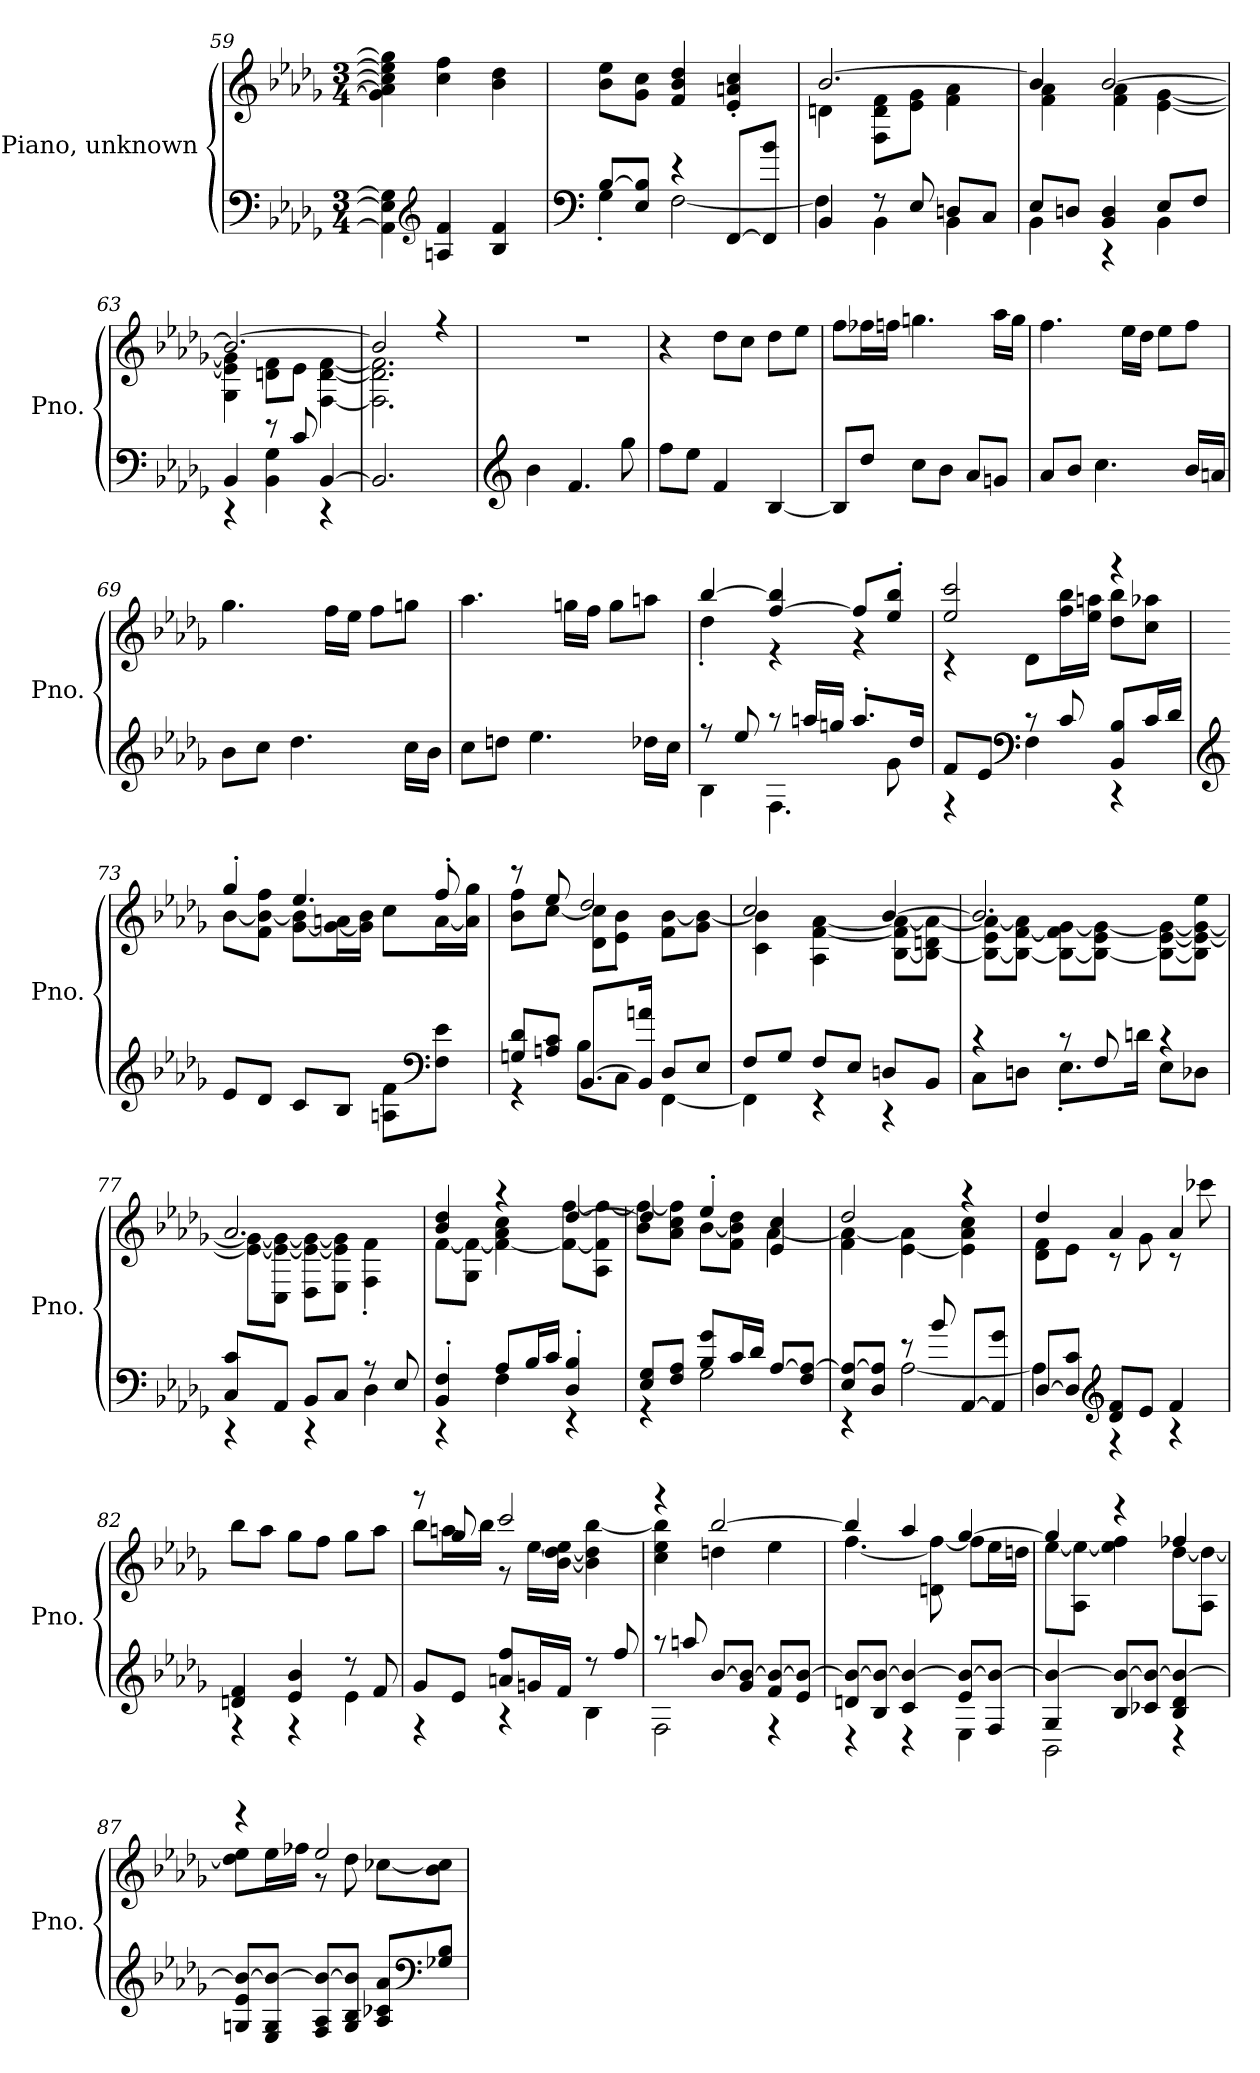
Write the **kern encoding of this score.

**kern	**kern
*part1	*part1
*staff2	*staff1
*I"Piano, unknown	*
*I'Pno.	*
!!LO:LB:g=z
*clefF4	*clefG2
*k[b-e-a-d-g-]	*k[b-e-a-d-g-]
*M3/4	*M3/4
=59	=59
4AA\] 4E-\] 4G-\]	4g-\] 4a\] 4cc\] 4ee-\] 4gg-\]
*clefG2	*
4An/ 4f/	4cc\ 4ff\
4B-/ 4f/	4b-\ 4dd-\
=60	=60
*clefF4	*
*^	*
[8B-/L	4G-'\	8b-\ 8ee-\L
8E-/ 8B-/]J	.	8g-\ 8cc\J
4r	[2F\	4f/ 4b-/ 4dd-/
[8FF/L	.	4e-/' 4an/' 4cc/'
8FF/] 8b-/J	.	.
=61	=61	=61
*	*	*^
4BB-/	4F\]	[2.b-/	4dn\
8r	4BB-\	.	8F\ 8d\ 8f\L
8E-/	.	.	8e-\ 8g-\J
8Dn/L	4BB-\	.	4f\ 4a-\
8C/J	.	.	.
=62	=62	=62	=62
8E-/L	4BB-\	4b-/]	4f\ 4a-\
8Dn/J	.	.	.
4BB-/ 4D/	4r	[2b-/	4f\ 4a-\
8E-/L	4BB-\	.	[4e-\ [4g-\
8F/J	.	.	.
=63	=63	=63	=63
4BB-/	4r	2.b-/_	4G-\ 4e-\] 4g-\]
8r	4BB-\ 4G-\	.	8dn\ 8f\L
8c/	.	.	8e-\J
[4BB-/	4r	.	[4F\ [4d\ [4f\
*v	*v	*	*
=64	=64	=64
2.BB-/]	2b-/]	2.F\] 2.d\] 2.f\]
.	4r	.
*	*v	*v
!!LO:PB:g=z
=65	=65
*clefG2	*
4b-\	2.r
4.f/	.
8gg-\	.
=66	=66
8ff\L	4r
8ee-\J	.
4f/	8dd-\L
.	8cc\J
[4B-/	8dd-\L
.	8ee-\J
=67	=67
8B-/L]	8ff\L
8dd-/J	16ff-X\L
.	16ffn\JJ
8cc\L	4.ggn\
8b-\J	.
8a-/L	.
8gn/J	16aa-\LL
.	16gg\JJ
=68	=68
8a-/L	4.ff\
8b-/J	.
4.cc\	.
.	16ee-\LL
.	16dd-\JJ
.	8ee-\L
16b-/LL	8ff\J
16an/JJ	.
=69	=69
8b-\L	4.gg-\
8cc\J	.
4.dd-\	.
.	16ff\LL
.	16ee-\JJ
.	8ff\L
16cc\LL	8ggn\J
16b-\JJ	.
!!LO:LB:g=z
=70	=70
8cc\L	4.aa-\
8ddn\J	.
4.ee-\	.
.	16ggn\LL
.	16ff\JJ
.	8gg\L
16dd-X\LL	8aan\J
16cc\JJ	.
=71	=71
*^	*^
8r	4B-\	[4bb-/	4dd-'\
8ee-/	.	.	.
8r	4.F\	[4ff/ 4bb-/]	4r
16aan/LL	.	.	.
16ggn/JJ	.	.	.
8.aa'/L	.	8ff/L]	4r
.	8g-\	8ee-/' 8bb-/'J	.
16dd-/Jk	.	.	.
=72	=72	=72	=72
8f/L	4r	2ee-/ 2ccc/	4r
8e-/J	.	.	.
*clefF4	*	*	*
8r	4F\	.	8d-\L
8c/	.	.	16ff\ 16bb-\L
.	.	.	16ee-\ 16aan\JJ
8BB-/ 8B-/L	4r	4r	8dd-\ 8bb-\L
16c/L	.	.	8cc\ 8aa-X\J
16d-/JJ	.	.	.
*v	*v	*	*
!!LO:LB:g=z	!!
=73	=73	=73
*clefG2	*	*
8e-/L	4gg-'/	[8b-\L
8d-/J	.	8f\ 8b-\_ 8ff\J
8c/L	4.ee-/	[8g-\ 8b-\]L
8B-/J	.	16g-\_ 16an\L
.	.	16g-\] 16b-\JJ
8An\ 8f\L	.	8cc\L
*clefF4	*	*
8F\ 8e-\J	8ff'/	[16a\L
.	.	16a\] 16gg-\JJ
=74	=74	=74
*^	*	*
8Gn/ 8d-/L	4r	8r	8b-\ 8ff\L
8An/ 8c/J	.	8ee-/	[8cc\J
[8.BB-/L	8B-\L	2dd-/	8d-\ 8cc\]L
.	8C\J	.	8e-\' 8b-\'J
16BB-/] 16an/Jk	.	.	.
8D-/L	[4FF\	.	8f\ [8b-\L
8E-/J	.	.	8g-\ 8b-\_J
=75	=75	=75	=75
8F/L	4FF\]	2cc/	4c\ 4b-\]
8G-/J	.	.	.
8F/L	4r	.	4A-\ [4f\ [4a-\
8E-/J	.	.	.
8Dn/L	4r	[4b-/	[8B-\ 8f\] 8a-\_L
8BB-/J	.	.	8B-\_ 8dn\ 8a-\_J
!!LO:LB:g=z	!!
=76	=76	=76	=76
4r	8C\L	2.b-/]	8B-\_ 8e-\ 8a-\_L
.	8Dn\J	.	8B-\_ [8f\ 8a-\]J
8r	8.E-'\L	.	8B-\_ 8f\] [8g-\L
8F/	.	.	8B-\_ 8e-\ 8g-\_J
.	16dn\Jk	.	.
4r	8E-\L	.	8B-\_ [8e-\ 8g-\_L
.	8D-X\J	.	8B-\] 8e-\_ 8g-\_ 8ee-\J
=77	=77	=77	=77
8C/ 8c/L	4r	2.a-/	8e-\_ 8g-\_L
8AA-/J	.	.	8C\ 8e-\_ 8g-\_J
8BB-/L	4r	.	8D-\ 8e-\_ 8g-\_L
8C/J	.	.	8E-\ 8e-\] 8g-\]J
8r	4D-\	.	4F\' 4f\'
8E-/	.	.	.
=78	=78	=78	=78
4BB-/' 4F/'	4r	4b-/ 4dd-/	[8f\L
.	.	.	8G-\ 8f\_J
8A-/L	4F\	4r	4f\_ 4a-\ 4cc\
16B-/L	.	.	.
16c/JJ	.	.	.
4D-/' 4B-/'	4r	[4dd-/	8f\_ [8ff\L
.	.	.	8A-\ 8f\] 8ff\_J
!!LO:LB:g=z	!!
=79	=79	=79	=79
8E-/ 8G-/L	4r	4dd-/]	8b-\ 8ff\_L
8F/ 8A-/J	.	.	8a-\ 8cc\ 8ff\]J
8B-/ 8g-/L	2G-\	4ee-'/	[8b-\L
16c/L	.	.	8f\ 8b-\] 8dd-\J
16d-/JJ	.	.	.
[8A-/L	.	4e-/ 4cc/	[4a-\
8F/ 8A-/_J	.	.	.
=80	=80	=80	=80
8E-/ 8A-/_L	4r	2dd-/	4f\ 4a-\_
8D-/ 8A-/]J	.	.	.
8r	[2A-\	.	[4e-\ 4a-\]
8b-/	.	.	.
[8AA-/L	.	4r	4e-\] 4a-\ 4cc\
8AA-/] 8g-/J	.	.	.
=81	=81	=81	=81
[8D-/L	4A-\]	4dd-/	8d-\ 8f\L
8D-/] 8c/J	.	.	8e-\J
*clefG2	*	*	*
8d-/ 8f/L	4r	4a-/	8r
8e-/J	.	.	8g-\
4f/	4r	4a-/	8r
.	.	.	8ccc-X\
*	*	*v	*v
=82	=82	=82
4dn/ 4f/	4r	8bb-\L
.	.	8aa-\J
4e-/ 4b-/	4r	8gg-\L
.	.	8ff\J
8r	4e-\	8gg-\L
8f/	.	8aa-\J
!!LO:LB:g=z
=83	=83	=83
*	*	*^
8g-/L	4r	8r	8bb-\L
8e-/J	.	8gg-/	16aan\L
.	.	.	16bb-\JJ
8an/ 8ff/L	4r	2ccc/	8r
16gn/L	.	.	[16ee-\LL
16f/JJ	.	.	[16b-\ [16dd-\ 16ee-\]JJ
8r	4B-\	.	4b-\] 4dd-\] [4bb-\
8ff/	.	.	.
=84	=84	=84	=84
8r	2F\	4r	4cc\ 4ee-\ 4bb-\]
8aan/	.	.	.
[8b-/L	.	[2bb-/	4ddn\
8g-/ 8b-/_J	.	.	.
8f/ 8b-/_L	4r	.	4ee-\
8e-/ 8b-/_J	.	.	.
=85	=85	=85	=85
8dn/ 8b-/_L	4r	4bb-/]	[4.ff\
8B-/ 8b-/_J	.	.	.
4c/ 4b-/_	4r	4aa-/	.
.	.	.	8dn\ 8ff\_
8e-/ 8b-/_L	4E-\	[4gg-/	8ff\L]
8F/ 8b-/_J	.	.	16ee-\L
.	.	.	16ddn\JJ
!!LO:PB:g=z	!!
=86	=86	=86	=86
4G-/ 4b-/_	2BB-\	4gg-/]	[8ee-\L
.	.	.	8A-\ 8ee-\_J
8B-/ 8b-/_L	.	4r	4ee-\] 4ff\
8c-X/ 8b-/_J	.	.	.
4B-/ 4d-/ 4b-/_	4r	4ff-X/	[8dd-\L
.	.	.	8A-\ 8dd-\_J
*v	*v	*	*
=87	=87	=87
8Gn/ 8e-/ 8b-/_L	4r	8dd-\] 8ee-\L
8E-/ 8G/ 8b-/_J	.	16ee-\L
.	.	16ff-X\JJ
8F/ 8A-/ 8b-/_L	2ee-/	8r
8G/ 8B-/ 8b-/]J	.	8dd-\
8A-/ 8c-X/ 8a-/L	.	[8cc-X\L
*clefF4	*	*
8G-X/ 8B-/J	.	8b-\ 8cc-\]J
*	*v	*v
=	=
*-	*-
